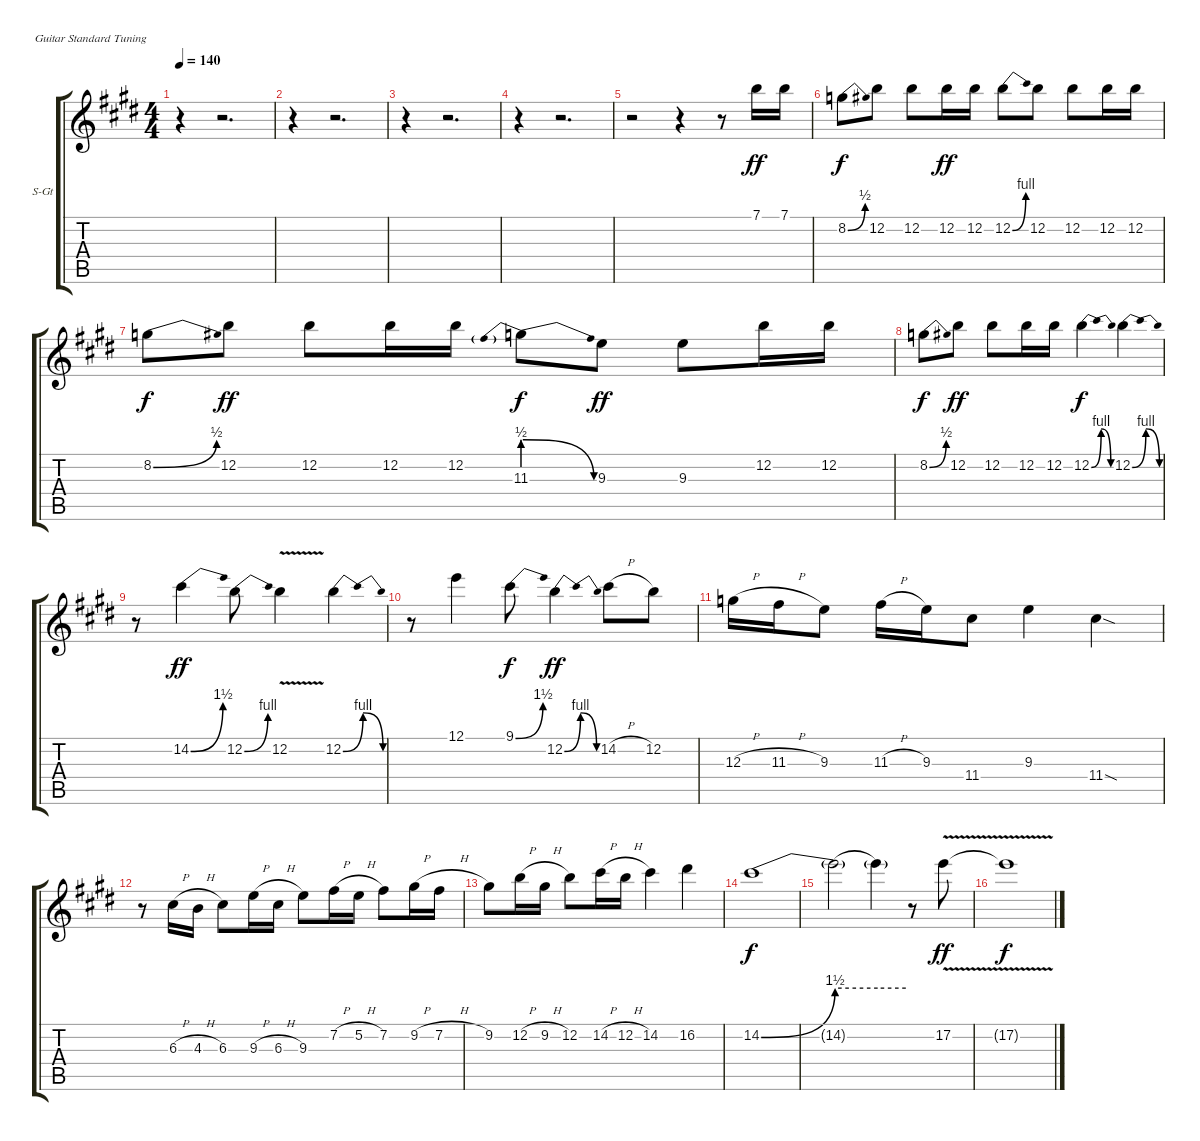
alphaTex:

\bracketExtendMode groupsimilarinstruments
\firstSystemTrackNameOrientation horizontal
\otherSystemsTrackNameOrientation horizontal
\track ("Sax solo" "S-Gt") {instrument altosax}
\staff {score tabs}
\tuning (E4 B3 G3 D3 A2 E2)
\displaytranspose 12
\ts (4 4)
\tempo 140
\clef g2
\ks e
r.4{dy ff} r.2{d} |
r.4 r.2{d} |
r.4 r.2{d} |
r.4 r.2{d} |
r.2 r.4 r.8 7.1.16 7.1.16 |
8.2{be (bend 0 0 60 2)}.8{dy f} 12.2.8 12.2.8 12.2.16{dy ff} 12.2.16 12.2{be (bend 0 0 60 4)}.8 12.2.8 12.2.8 12.2.16 12.2.16 |
8.2{be (bend 0 0 60 2)}.8{dy f} 12.2.8{dy ff} 12.2.8 12.2.16 12.2.16 11.3{be (prebendrelease 0 2 60 0)}.8{dy f} 9.3.8{dy ff} 9.3.8 12.2.16 12.2.16 |
8.2{be (bend 0 0 60 2)}.8{dy f} 12.2.8{dy ff} 12.2.8 12.2.16 12.2.16 12.2{be (bendrelease 0 0 30 4 30 4 60 0)}.4{dy f} 12.2{be (bendrelease 0 0 30 4 30 4 60 0)}.4 |
r.8 14.2{be (bend 0 0 60 6)}.4{dy ff} 12.2{be (bend 0 0 60 4)}.8 12.2{v}.4 12.2{be (bendrelease 0 0 30 4 30 4 60 0)}.4 |
r.8 12.1.4 9.1{be (bend 0 0 60 6)}.8{dy f} 12.2{be (bendrelease 0 0 30 4 30 4 60 0)}.4{dy ff} 14.2{h}.8 12.2.8 |
12.3{h}.16 11.3{h}.16 9.3.8 11.3{h}.16 9.3.16 11.4.8 9.3.4 11.4{sod}.4 |
r.8 6.3{h}.16 4.3{h}.16 6.3.8 9.3{h}.16 6.3{h}.16 9.3.8 7.2{h}.16 5.2{h}.16 7.2.8 9.2{h}.16 7.2{h}.16 |
9.2.8 12.2{h}.16 9.2{h}.16 12.2.8 14.2{h}.16 12.2{h}.16 14.2.4 16.2.4 |
14.2{be (bend 0 0 60 6)}.1{dy f} |
14.2{be (hold 0 6 60 6) t}.2 14.2{be (hold 0 6 60 6) t}.4 r.8 17.2{v}.8{dy ff} |
17.2{v t}.1{dy f}
